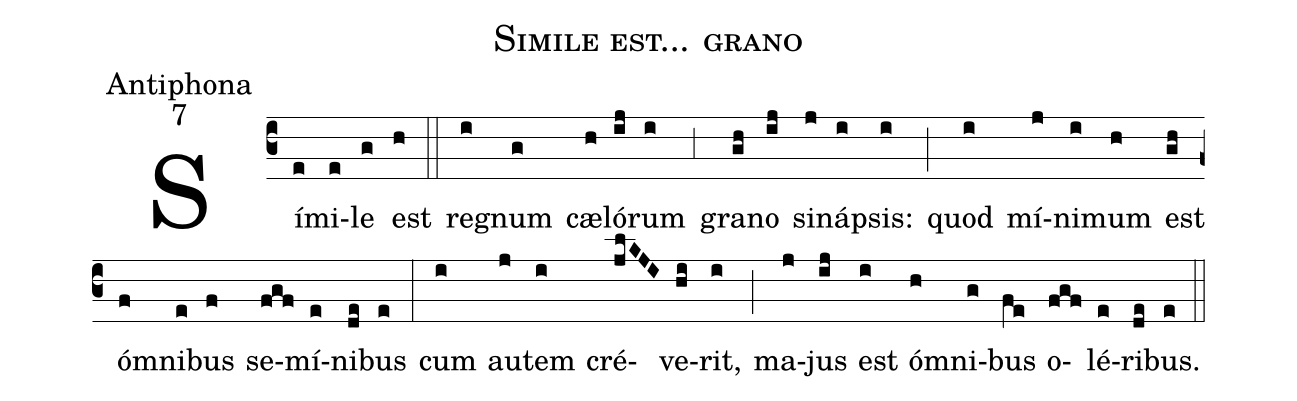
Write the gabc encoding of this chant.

name:Simile est... grano;
office-part:Antiphona;
mode:7;
%%
(c3) Sí(e)mi(e)le(g) est(h) (::) re(i)gnum(g) cæ(h)ló(ij)rum(i) (;3) gra(gh)no(ij) si(j)ná(i)psis:(i) (;) quod(i) mí(j)ni(i)mum(h) est(gh) ó(f)mni(e)bus(f) se(fgf)mí(e)ni(de)bus(e) (:) cum(i) au(j)tem(i) cré(jlKJI)ve(hi)rit,(i) (;) ma(j)jus(ij) est(i) ó(h)mni(g)bus(fe) o(fgf)lé(e)ri(de)bus.(e) (::)
